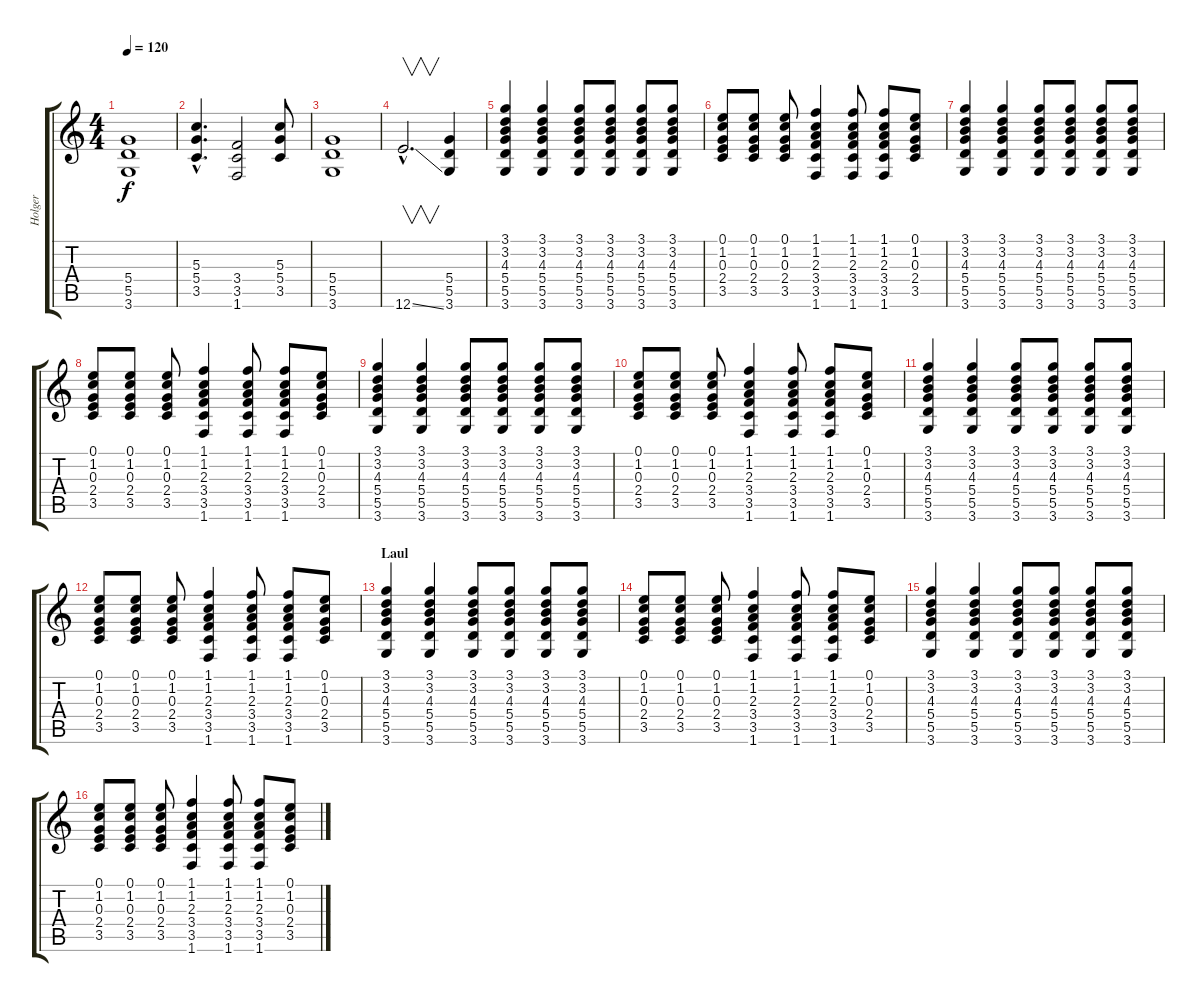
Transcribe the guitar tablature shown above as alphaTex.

\track ("Holger" "Holger") {instrument acousticguitarsteel}
\staff {score tabs}
\tuning (E4 B3 G3 D3 A2 E2) {hide}
\ts (4 4)
\tempo 120
\clef g2
\ks c
(5.4 5.5 3.6).1{dy f volume 10 instrument overdrivenguitar} |
(5.3{hac} 5.4{hac} 3.5{hac}).4{d} (3.4 3.5 1.6).2 (5.3 5.4 3.5).8 |
(5.4 5.5 3.6).1 |
12.6{ss hac}.2{v d} (5.4 5.5 3.6).4 |
(3.1 3.2 4.3 5.4 5.5 3.6).4{volume 10 instrument acousticguitarsteel} (3.1 3.2 4.3 5.4 5.5 3.6).4 (3.1 3.2 4.3 5.4 5.5 3.6).8 (3.1 3.2 4.3 5.4 5.5 3.6).8 (3.1 3.2 4.3 5.4 5.5 3.6).8 (3.1 3.2 4.3 5.4 5.5 3.6).8 |
(0.1 1.2 0.3 2.4 3.5).8 (0.1 1.2 0.3 2.4 3.5).8 (0.1 1.2 0.3 2.4 3.5).8 (1.1 1.2 2.3 3.4 3.5 1.6).4 (1.1 1.2 2.3 3.4 3.5 1.6).8 (1.1 1.2 2.3 3.4 3.5 1.6).8 (0.1 1.2 0.3 2.4 3.5).8 |
(3.1 3.2 4.3 5.4 5.5 3.6).4 (3.1 3.2 4.3 5.4 5.5 3.6).4 (3.1 3.2 4.3 5.4 5.5 3.6).8 (3.1 3.2 4.3 5.4 5.5 3.6).8 (3.1 3.2 4.3 5.4 5.5 3.6).8 (3.1 3.2 4.3 5.4 5.5 3.6).8 |
(0.1 1.2 0.3 2.4 3.5).8 (0.1 1.2 0.3 2.4 3.5).8 (0.1 1.2 0.3 2.4 3.5).8 (1.1 1.2 2.3 3.4 3.5 1.6).4 (1.1 1.2 2.3 3.4 3.5 1.6).8 (1.1 1.2 2.3 3.4 3.5 1.6).8 (0.1 1.2 0.3 2.4 3.5).8 |
(3.1 3.2 4.3 5.4 5.5 3.6).4 (3.1 3.2 4.3 5.4 5.5 3.6).4 (3.1 3.2 4.3 5.4 5.5 3.6).8 (3.1 3.2 4.3 5.4 5.5 3.6).8 (3.1 3.2 4.3 5.4 5.5 3.6).8 (3.1 3.2 4.3 5.4 5.5 3.6).8 |
(0.1 1.2 0.3 2.4 3.5).8 (0.1 1.2 0.3 2.4 3.5).8 (0.1 1.2 0.3 2.4 3.5).8 (1.1 1.2 2.3 3.4 3.5 1.6).4 (1.1 1.2 2.3 3.4 3.5 1.6).8 (1.1 1.2 2.3 3.4 3.5 1.6).8 (0.1 1.2 0.3 2.4 3.5).8 |
(3.1 3.2 4.3 5.4 5.5 3.6).4 (3.1 3.2 4.3 5.4 5.5 3.6).4 (3.1 3.2 4.3 5.4 5.5 3.6).8 (3.1 3.2 4.3 5.4 5.5 3.6).8 (3.1 3.2 4.3 5.4 5.5 3.6).8 (3.1 3.2 4.3 5.4 5.5 3.6).8 |
(0.1 1.2 0.3 2.4 3.5).8 (0.1 1.2 0.3 2.4 3.5).8 (0.1 1.2 0.3 2.4 3.5).8 (1.1 1.2 2.3 3.4 3.5 1.6).4 (1.1 1.2 2.3 3.4 3.5 1.6).8 (1.1 1.2 2.3 3.4 3.5 1.6).8 (0.1 1.2 0.3 2.4 3.5).8 |
\section ("" "Laul")
(3.1 3.2 4.3 5.4 5.5 3.6).4 (3.1 3.2 4.3 5.4 5.5 3.6).4 (3.1 3.2 4.3 5.4 5.5 3.6).8 (3.1 3.2 4.3 5.4 5.5 3.6).8 (3.1 3.2 4.3 5.4 5.5 3.6).8 (3.1 3.2 4.3 5.4 5.5 3.6).8 |
(0.1 1.2 0.3 2.4 3.5).8 (0.1 1.2 0.3 2.4 3.5).8 (0.1 1.2 0.3 2.4 3.5).8 (1.1 1.2 2.3 3.4 3.5 1.6).4 (1.1 1.2 2.3 3.4 3.5 1.6).8 (1.1 1.2 2.3 3.4 3.5 1.6).8 (0.1 1.2 0.3 2.4 3.5).8 |
(3.1 3.2 4.3 5.4 5.5 3.6).4 (3.1 3.2 4.3 5.4 5.5 3.6).4 (3.1 3.2 4.3 5.4 5.5 3.6).8 (3.1 3.2 4.3 5.4 5.5 3.6).8 (3.1 3.2 4.3 5.4 5.5 3.6).8 (3.1 3.2 4.3 5.4 5.5 3.6).8 |
(0.1 1.2 0.3 2.4 3.5).8 (0.1 1.2 0.3 2.4 3.5).8 (0.1 1.2 0.3 2.4 3.5).8 (1.1 1.2 2.3 3.4 3.5 1.6).4 (1.1 1.2 2.3 3.4 3.5 1.6).8 (1.1 1.2 2.3 3.4 3.5 1.6).8 (0.1 1.2 0.3 2.4 3.5).8
